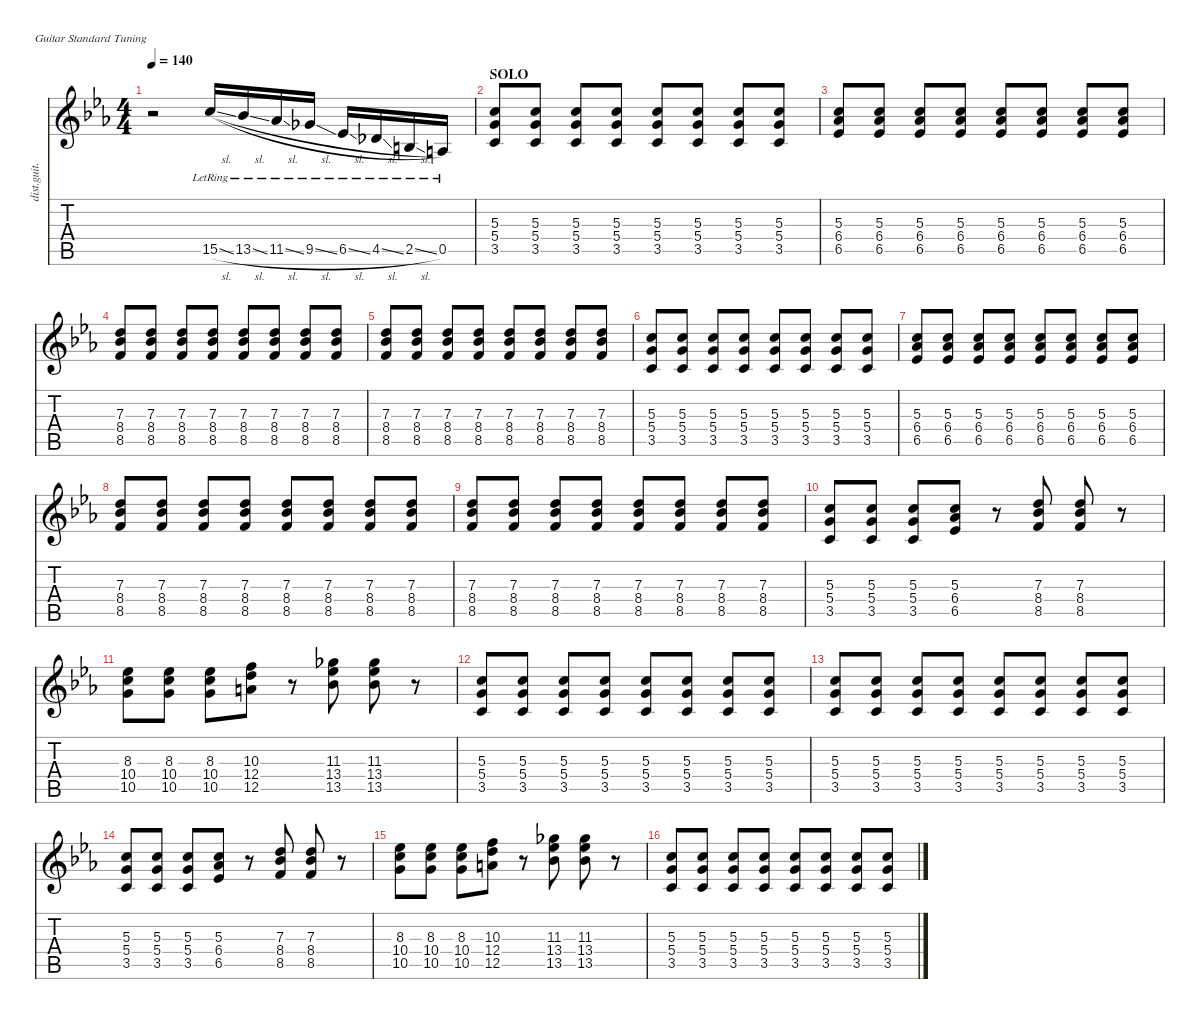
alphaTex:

\defaultSystemsLayout 4
\hideDynamics
\bracketExtendMode nobrackets
\otherSystemsTrackNameOrientation horizontal
\track ("Distortion Guitar" "dist.guit.") {instrument distortionguitar}
\staff {score tabs}
\tuning (E4 B3 G3 D3 A2 E2)
\ts (4 4)
\tempo 140
\clef g2
\ks cminor
r.2{dy fff beam Down} 15.5{sl lr acc forcenatural}.16{legatoorigin beam Up} 13.5{sl lr acc b}.16{legatoorigin beam Up} 11.5{sl lr acc b}.16{legatoorigin beam Up} 9.5{sl lr acc b}.16{legatoorigin beam Up} 6.5{sl lr acc b}.16{legatoorigin beam Up} 4.5{sl lr acc b}.16{legatoorigin beam Up} 2.5{sl lr acc forcenatural}.16{legatoorigin beam Up} 0.5{lr acc forcenatural}.16{beam Up} |
\section ("" "SOLO")
(3.5{acc forcenatural} 5.4{acc forcenatural} 5.3{acc forcenatural}).8{beam Up} (3.5{acc forcenatural} 5.4{acc forcenatural} 5.3{acc forcenatural}).8{beam Up} (3.5{acc forcenatural} 5.4{acc forcenatural} 5.3{acc forcenatural}).8{beam Up} (3.5{acc forcenatural} 5.4{acc forcenatural} 5.3{acc forcenatural}).8{beam Up} (3.5{acc forcenatural} 5.4{acc forcenatural} 5.3{acc forcenatural}).8{beam Up} (3.5{acc forcenatural} 5.4{acc forcenatural} 5.3{acc forcenatural}).8{beam Up} (3.5{acc forcenatural} 5.4{acc forcenatural} 5.3{acc forcenatural}).8{beam Up} (3.5{acc forcenatural} 5.4{acc forcenatural} 5.3{acc forcenatural}).8{beam Up} |
(6.5{acc b} 6.4{acc b} 5.3{acc forcenatural}).8{beam Up} (6.4{acc b} 6.5{acc b} 5.3{acc forcenatural}).8{beam Up} (6.4{acc b} 6.5{acc b} 5.3{acc forcenatural}).8{beam Up} (6.4{acc b} 6.5{acc b} 5.3{acc forcenatural}).8{beam Up} (6.4{acc b} 6.5{acc b} 5.3{acc forcenatural}).8{beam Up} (6.4{acc b} 6.5{acc b} 5.3{acc forcenatural}).8{beam Up} (6.4{acc b} 6.5{acc b} 5.3{acc forcenatural}).8{beam Up} (6.4{acc b} 6.5{acc b} 5.3{acc forcenatural}).8{beam Up} |
(8.5{acc forcenatural} 8.4{acc b} 7.3{acc forcenatural}).8{beam Up} (8.5{acc forcenatural} 8.4{acc b} 7.3{acc forcenatural}).8{beam Up} (8.5{acc forcenatural} 8.4{acc b} 7.3{acc forcenatural}).8{beam Up} (8.5{acc forcenatural} 8.4{acc b} 7.3{acc forcenatural}).8{beam Up} (8.5{acc forcenatural} 8.4{acc b} 7.3{acc forcenatural}).8{beam Up} (8.5{acc forcenatural} 8.4{acc b} 7.3{acc forcenatural}).8{beam Up} (8.5{acc forcenatural} 8.4{acc b} 7.3{acc forcenatural}).8{beam Up} (8.5{acc forcenatural} 8.4{acc b} 7.3{acc forcenatural}).8{beam Up} |
(8.5{acc forcenatural} 8.4{acc b} 7.3{acc forcenatural}).8{beam Up} (8.5{acc forcenatural} 8.4{acc b} 7.3{acc forcenatural}).8{beam Up} (8.5{acc forcenatural} 8.4{acc b} 7.3{acc forcenatural}).8{beam Up} (8.5{acc forcenatural} 8.4{acc b} 7.3{acc forcenatural}).8{beam Up} (8.5{acc forcenatural} 8.4{acc b} 7.3{acc forcenatural}).8{beam Up} (8.5{acc forcenatural} 8.4{acc b} 7.3{acc forcenatural}).8{beam Up} (8.5{acc forcenatural} 8.4{acc b} 7.3{acc forcenatural}).8{beam Up} (8.5{acc forcenatural} 8.4{acc b} 7.3{acc forcenatural}).8{beam Up} |
(3.5{acc forcenatural} 5.4{acc forcenatural} 5.3{acc forcenatural}).8{beam Up} (3.5{acc forcenatural} 5.4{acc forcenatural} 5.3{acc forcenatural}).8{beam Up} (3.5{acc forcenatural} 5.4{acc forcenatural} 5.3{acc forcenatural}).8{beam Up} (3.5{acc forcenatural} 5.4{acc forcenatural} 5.3{acc forcenatural}).8{beam Up} (3.5{acc forcenatural} 5.4{acc forcenatural} 5.3{acc forcenatural}).8{beam Up} (3.5{acc forcenatural} 5.4{acc forcenatural} 5.3{acc forcenatural}).8{beam Up} (3.5{acc forcenatural} 5.4{acc forcenatural} 5.3{acc forcenatural}).8{beam Up} (3.5{acc forcenatural} 5.4{acc forcenatural} 5.3{acc forcenatural}).8{beam Up} |
(6.5{acc b} 6.4{acc b} 5.3{acc forcenatural}).8{beam Up} (6.4{acc b} 6.5{acc b} 5.3{acc forcenatural}).8{beam Up} (6.4{acc b} 6.5{acc b} 5.3{acc forcenatural}).8{beam Up} (6.4{acc b} 6.5{acc b} 5.3{acc forcenatural}).8{beam Up} (6.4{acc b} 6.5{acc b} 5.3{acc forcenatural}).8{beam Up} (6.4{acc b} 6.5{acc b} 5.3{acc forcenatural}).8{beam Up} (6.4{acc b} 6.5{acc b} 5.3{acc forcenatural}).8{beam Up} (6.4{acc b} 6.5{acc b} 5.3{acc forcenatural}).8{beam Up} |
(8.5{acc forcenatural} 8.4{acc b} 7.3{acc forcenatural}).8{beam Up} (8.5{acc forcenatural} 8.4{acc b} 7.3{acc forcenatural}).8{beam Up} (8.5{acc forcenatural} 8.4{acc b} 7.3{acc forcenatural}).8{beam Up} (8.5{acc forcenatural} 8.4{acc b} 7.3{acc forcenatural}).8{beam Up} (8.5{acc forcenatural} 8.4{acc b} 7.3{acc forcenatural}).8{beam Up} (8.5{acc forcenatural} 8.4{acc b} 7.3{acc forcenatural}).8{beam Up} (8.5{acc forcenatural} 8.4{acc b} 7.3{acc forcenatural}).8{beam Up} (8.5{acc forcenatural} 8.4{acc b} 7.3{acc forcenatural}).8{beam Up} |
(8.5{acc forcenatural} 8.4{acc b} 7.3{acc forcenatural}).8{beam Up} (8.5{acc forcenatural} 8.4{acc b} 7.3{acc forcenatural}).8{beam Up} (8.5{acc forcenatural} 8.4{acc b} 7.3{acc forcenatural}).8{beam Up} (8.5{acc forcenatural} 8.4{acc b} 7.3{acc forcenatural}).8{beam Up} (8.5{acc forcenatural} 8.4{acc b} 7.3{acc forcenatural}).8{beam Up} (8.5{acc forcenatural} 8.4{acc b} 7.3{acc forcenatural}).8{beam Up} (8.5{acc forcenatural} 8.4{acc b} 7.3{acc forcenatural}).8{beam Up} (8.5{acc forcenatural} 8.4{acc b} 7.3{acc forcenatural}).8{beam Up} |
(3.5{acc forcenatural} 5.4{acc forcenatural} 5.3{acc forcenatural}).8{beam Up} (3.5{acc forcenatural} 5.4{acc forcenatural} 5.3{acc forcenatural}).8{beam Up} (3.5{acc forcenatural} 5.4{acc forcenatural} 5.3{acc forcenatural}).8{beam Up} (6.5{acc b} 6.4{acc b} 5.3{acc forcenatural}).8{beam Up} r.8{beam Up} (8.5{acc forcenatural} 8.4{acc b} 7.3{acc forcenatural}).8{beam Up} (7.3{acc forcenatural} 8.4{acc b} 8.5{acc forcenatural}).8{beam Up} r.8{beam Up} |
(10.5{acc forcenatural} 10.4{acc forcenatural} 8.3{acc b}).8{beam Down} (10.5{acc forcenatural} 10.4{acc forcenatural} 8.3{acc b}).8{beam Down} (10.5{acc forcenatural} 10.4{acc forcenatural} 8.3{acc b}).8{beam Down} (12.5{acc forcenatural} 12.4{acc forcenatural} 10.3{acc forcenatural}).8{beam Down} r.8{beam Down} (13.5{acc b} 13.4{acc b} 11.3{acc b}).8{beam Down} (13.5{acc b} 13.4{acc b} 11.3{acc b}).8{beam Down} r.8{beam Down} |
(3.5{acc forcenatural} 5.4{acc forcenatural} 5.3{acc forcenatural}).8{beam Up} (3.5{acc forcenatural} 5.4{acc forcenatural} 5.3{acc forcenatural}).8{beam Up} (3.5{acc forcenatural} 5.4{acc forcenatural} 5.3{acc forcenatural}).8{beam Up} (3.5{acc forcenatural} 5.4{acc forcenatural} 5.3{acc forcenatural}).8{beam Up} (3.5{acc forcenatural} 5.4{acc forcenatural} 5.3{acc forcenatural}).8{beam Up} (3.5{acc forcenatural} 5.4{acc forcenatural} 5.3{acc forcenatural}).8{beam Up} (3.5{acc forcenatural} 5.4{acc forcenatural} 5.3{acc forcenatural}).8{beam Up} (3.5{acc forcenatural} 5.4{acc forcenatural} 5.3{acc forcenatural}).8{beam Up} |
(3.5{acc forcenatural} 5.4{acc forcenatural} 5.3{acc forcenatural}).8{beam Up} (3.5{acc forcenatural} 5.4{acc forcenatural} 5.3{acc forcenatural}).8{beam Up} (3.5{acc forcenatural} 5.4{acc forcenatural} 5.3{acc forcenatural}).8{beam Up} (3.5{acc forcenatural} 5.4{acc forcenatural} 5.3{acc forcenatural}).8{beam Up} (3.5{acc forcenatural} 5.4{acc forcenatural} 5.3{acc forcenatural}).8{beam Up} (3.5{acc forcenatural} 5.4{acc forcenatural} 5.3{acc forcenatural}).8{beam Up} (3.5{acc forcenatural} 5.4{acc forcenatural} 5.3{acc forcenatural}).8{beam Up} (3.5{acc forcenatural} 5.4{acc forcenatural} 5.3{acc forcenatural}).8{beam Up} |
(3.5{acc forcenatural} 5.4{acc forcenatural} 5.3{acc forcenatural}).8{beam Up} (3.5{acc forcenatural} 5.4{acc forcenatural} 5.3{acc forcenatural}).8{beam Up} (3.5{acc forcenatural} 5.4{acc forcenatural} 5.3{acc forcenatural}).8{beam Up} (6.5{acc b} 6.4{acc b} 5.3{acc forcenatural}).8{beam Up} r.8{beam Up} (8.5{acc forcenatural} 8.4{acc b} 7.3{acc forcenatural}).8{beam Up} (7.3{acc forcenatural} 8.4{acc b} 8.5{acc forcenatural}).8{beam Up} r.8{beam Up} |
(10.5{acc forcenatural} 10.4{acc forcenatural} 8.3{acc b}).8{beam Down} (10.5{acc forcenatural} 10.4{acc forcenatural} 8.3{acc b}).8{beam Down} (10.5{acc forcenatural} 10.4{acc forcenatural} 8.3{acc b}).8{beam Down} (12.5{acc forcenatural} 12.4{acc forcenatural} 10.3{acc forcenatural}).8{beam Down} r.8{beam Down} (13.5{acc b} 13.4{acc b} 11.3{acc b}).8{beam Down} (13.5{acc b} 13.4{acc b} 11.3{acc b}).8{beam Down} r.8{beam Down} |
(3.5{acc forcenatural} 5.4{acc forcenatural} 5.3{acc forcenatural}).8{beam Up} (3.5{acc forcenatural} 5.4{acc forcenatural} 5.3{acc forcenatural}).8{beam Up} (3.5{acc forcenatural} 5.4{acc forcenatural} 5.3{acc forcenatural}).8{beam Up} (3.5{acc forcenatural} 5.4{acc forcenatural} 5.3{acc forcenatural}).8{beam Up} (3.5{acc forcenatural} 5.4{acc forcenatural} 5.3{acc forcenatural}).8{beam Up} (3.5{acc forcenatural} 5.4{acc forcenatural} 5.3{acc forcenatural}).8{beam Up} (3.5{acc forcenatural} 5.4{acc forcenatural} 5.3{acc forcenatural}).8{beam Up} (3.5{acc forcenatural} 5.4{acc forcenatural} 5.3{acc forcenatural}).8{beam Up}
